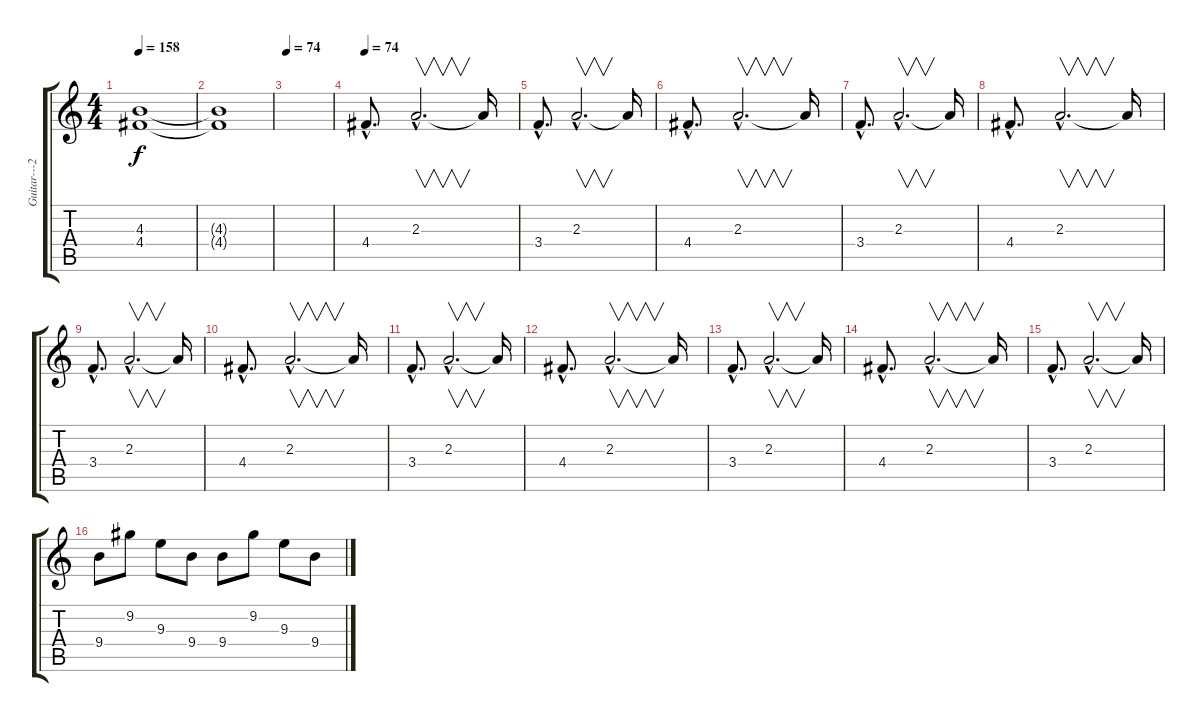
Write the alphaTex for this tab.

\track ("Guitar---2" "Guitar---2") {instrument distortionguitar}
\staff {score tabs}
\tuning (E4 B3 G3 D3 A2 E2) {hide}
\ts (4 4)
\tempo 158
\clef g2
\ks c
(4.3{t} 4.4{t}).1{dy f} |
(4.3{t} 4.4{t}).1 |
\tempo 74
|
\section ("" "")
\tempo 74
4.4{hac}.8{d volume 14 instrument distortionguitar} 2.3{hac}.2{v d} 2.3{t}.16 |
3.4{hac}.8{d} 2.3{hac}.2{v d} 2.3{t}.16 |
4.4{hac}.8{d} 2.3{hac}.2{v d} 2.3{t}.16 |
3.4{hac}.8{d} 2.3{hac}.2{v d} 2.3{t}.16 |
4.4{hac}.8{d} 2.3{hac}.2{v d} 2.3{t}.16 |
3.4{hac}.8{d} 2.3{hac}.2{v d} 2.3{t}.16 |
4.4{hac}.8{d} 2.3{hac}.2{v d} 2.3{t}.16 |
3.4{hac}.8{d} 2.3{hac}.2{v d} 2.3{t}.16 |
4.4{hac}.8{d} 2.3{hac}.2{v d} 2.3{t}.16 |
3.4{hac}.8{d} 2.3{hac}.2{v d} 2.3{t}.16 |
4.4{hac}.8{d} 2.3{hac}.2{v d} 2.3{t}.16 |
3.4{hac}.8{d} 2.3{hac}.2{v d} 2.3{t}.16 |
9.4.8 9.2.8 9.3.8 9.4.8 9.4.8 9.2.8 9.3.8 9.4.8
